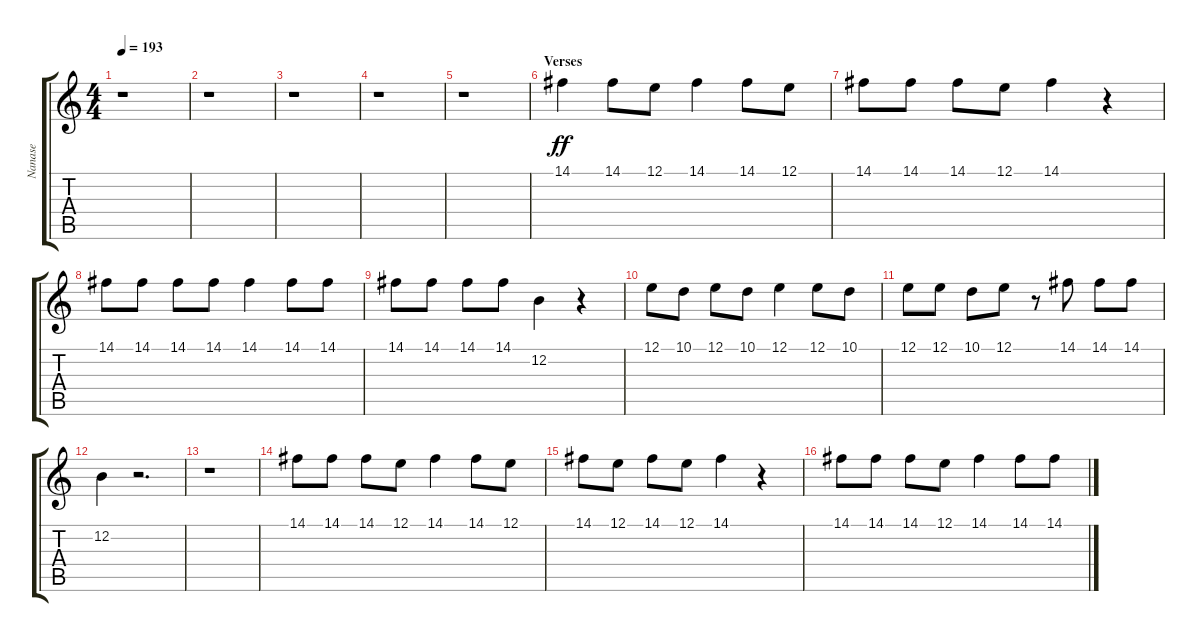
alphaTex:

\track ("Nanase" "Nanase") {instrument flute}
\staff {score tabs}
\tuning (E4 B3 G3 D3 A2 E2) {hide}
\ts (4 4)
\tempo 193
\clef g2
\ks c
r.1{dy ff} |
r.1 |
r.1 |
r.1 |
r.1 |
\section ("" "Verses")
14.1.4{balance 8 instrument flute} 14.1.8 12.1.8 14.1.4 14.1.8 12.1.8 |
14.1.8 14.1.8 14.1.8 12.1.8 14.1.4 r.4 |
14.1.8 14.1.8 14.1.8 14.1.8 14.1.4 14.1.8 14.1.8 |
14.1.8 14.1.8 14.1.8 14.1.8 12.2.4 r.4 |
12.1.8 10.1.8 12.1.8 10.1.8 12.1.4 12.1.8 10.1.8 |
12.1.8 12.1.8 10.1.8 12.1.8 r.8 14.1.8 14.1.8 14.1.8 |
12.2.4 r.2{d} |
r.1 |
14.1.8 14.1.8 14.1.8 12.1.8 14.1.4 14.1.8 12.1.8 |
14.1.8 12.1.8 14.1.8 12.1.8 14.1.4 r.4 |
14.1.8 14.1.8 14.1.8 12.1.8 14.1.4 14.1.8 14.1.8
